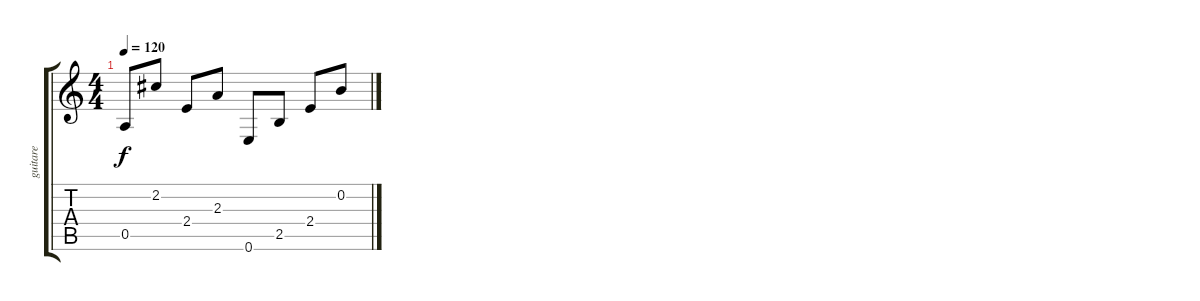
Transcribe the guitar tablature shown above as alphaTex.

\track ("guitare" "guitare") {instrument acousticguitarnylon}
\staff {score tabs}
\tuning (E4 B3 G3 D3 A2 E2) {hide}
\ts (4 4)
\tempo 120
\clef g2
\ks c
0.5.8{dy f} 2.2.8 2.4.8 2.3.8 0.6.8 2.5.8 2.4.8 0.2.8
